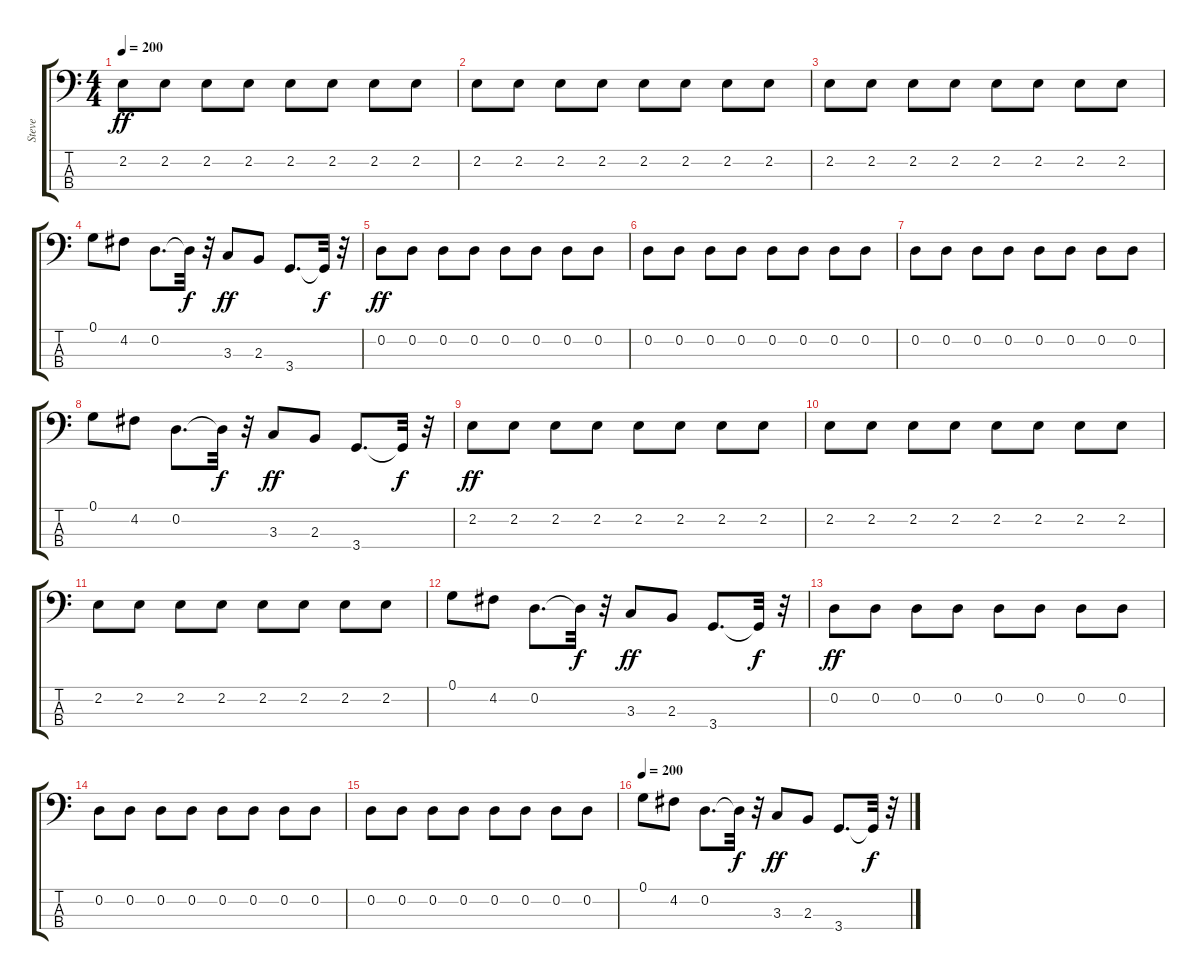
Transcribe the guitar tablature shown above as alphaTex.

\track ("Steve" "Steve") {instrument electricbassfinger}
\staff {score tabs}
\tuning (G2 D2 A1 E1) {hide}
\ts (4 4)
\tempo 200
\clef f4
\ks c
2.2.8{dy ff} 2.2.8 2.2.8 2.2.8 2.2.8 2.2.8 2.2.8 2.2.8 |
2.2.8 2.2.8 2.2.8 2.2.8 2.2.8 2.2.8 2.2.8 2.2.8 |
2.2.8 2.2.8 2.2.8 2.2.8 2.2.8 2.2.8 2.2.8 2.2.8 |
0.1.8 4.2.8 0.2.8{d} 0.2{t}.32{dy f} r.32 3.3.8{dy ff} 2.3.8 3.4.8{d} 3.4{t}.32{dy f} r.32 |
0.2.8{dy ff} 0.2.8 0.2.8 0.2.8 0.2.8 0.2.8 0.2.8 0.2.8 |
0.2.8 0.2.8 0.2.8 0.2.8 0.2.8 0.2.8 0.2.8 0.2.8 |
0.2.8 0.2.8 0.2.8 0.2.8 0.2.8 0.2.8 0.2.8 0.2.8 |
0.1.8 4.2.8 0.2.8{d} 0.2{t}.32{dy f} r.32 3.3.8{dy ff} 2.3.8 3.4.8{d} 3.4{t}.32{dy f} r.32 |
2.2.8{dy ff} 2.2.8 2.2.8 2.2.8 2.2.8 2.2.8 2.2.8 2.2.8 |
2.2.8 2.2.8 2.2.8 2.2.8 2.2.8 2.2.8 2.2.8 2.2.8 |
2.2.8 2.2.8 2.2.8 2.2.8 2.2.8 2.2.8 2.2.8 2.2.8 |
0.1.8 4.2.8 0.2.8{d} 0.2{t}.32{dy f} r.32 3.3.8{dy ff} 2.3.8 3.4.8{d} 3.4{t}.32{dy f} r.32 |
0.2.8{dy ff} 0.2.8 0.2.8 0.2.8 0.2.8 0.2.8 0.2.8 0.2.8 |
0.2.8 0.2.8 0.2.8 0.2.8 0.2.8 0.2.8 0.2.8 0.2.8 |
0.2.8 0.2.8 0.2.8 0.2.8 0.2.8 0.2.8 0.2.8 0.2.8 |
\tempo 200
0.1.8 4.2.8 0.2.8{d} 0.2{t}.32{dy f} r.32 3.3.8{dy ff} 2.3.8 3.4.8{d} 3.4{t}.32{dy f} r.32
